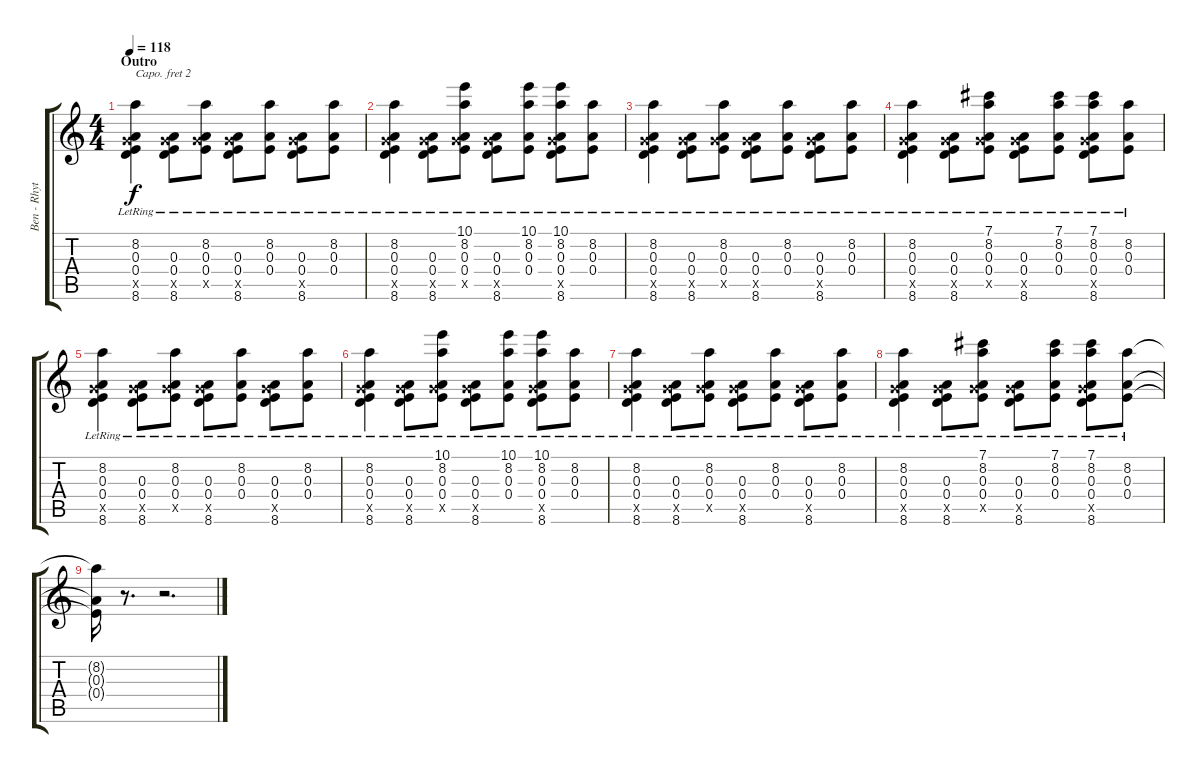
\track ("Ben - Rhythm Guitar" "Ben - Rhyt") {instrument acousticguitarsteel}
\staff {score tabs}
\capo 2
\tuning (E4 B3 G3 D3 A2 E2) {hide}
\ts (4 4)
\section ("" "Outro")
\tempo 118
\clef g2
\ks c
(8.2{lr} 0.3{lr} 0.4{lr} 8.5{x} 8.6{lr}).4{dy f} (0.3{lr} 0.4{lr} 8.5{x} 8.6{lr}).8 (8.2{lr} 0.3{lr} 0.4{lr} 8.5{x}).8 (0.3{lr} 0.4{lr} 8.5{x} 8.6{lr}).8 (8.2{lr} 0.3{lr} 0.4{lr}).8 (0.3{lr} 0.4{lr} 8.5{x} 8.6{lr}).8 (8.2{lr} 0.3{lr} 0.4{lr}).8 |
(8.2{lr} 0.3{lr} 0.4{lr} 8.5{x} 8.6{lr}).4 (0.3{lr} 0.4{lr} 8.5{x} 8.6{lr}).8 (10.1{lr} 8.2{lr} 0.3{lr} 0.4{lr} 8.5{x}).8 (0.3{lr} 0.4{lr} 8.5{x} 8.6{lr}).8 (10.1{lr} 8.2{lr} 0.3{lr} 0.4{lr}).8 (10.1{lr} 8.2{lr} 0.3{lr} 0.4{lr} 8.5{x} 8.6{lr}).8 (8.2{lr} 0.3{lr} 0.4{lr}).8 |
(8.2{lr} 0.3{lr} 0.4{lr} 8.5{x} 8.6{lr}).4 (0.3{lr} 0.4{lr} 8.5{x} 8.6{lr}).8 (8.2{lr} 0.3{lr} 0.4{lr} 8.5{x}).8 (0.3{lr} 0.4{lr} 8.5{x} 8.6{lr}).8 (8.2{lr} 0.3{lr} 0.4{lr}).8 (0.3{lr} 0.4{lr} 8.5{x} 8.6{lr}).8 (8.2{lr} 0.3{lr} 0.4{lr}).8 |
(8.2{lr} 0.3{lr} 0.4{lr} 8.5{x} 8.6{lr}).4 (0.3{lr} 0.4{lr} 8.5{x} 8.6{lr}).8 (7.1{lr} 8.2{lr} 0.3{lr} 0.4{lr} 8.5{x}).8 (0.3{lr} 0.4{lr} 8.5{x} 8.6{lr}).8 (7.1{lr} 8.2{lr} 0.3{lr} 0.4{lr}).8 (7.1{lr} 8.2{lr} 0.3{lr} 0.4{lr} 8.5{x} 8.6{lr}).8 (8.2{lr} 0.3{lr} 0.4{lr}).8 |
(8.2{lr} 0.3{lr} 0.4{lr} 8.5{x} 8.6{lr}).4 (0.3{lr} 0.4{lr} 8.5{x} 8.6{lr}).8 (8.2{lr} 0.3{lr} 0.4{lr} 8.5{x}).8 (0.3{lr} 0.4{lr} 8.5{x} 8.6{lr}).8 (8.2{lr} 0.3{lr} 0.4{lr}).8 (0.3{lr} 0.4{lr} 8.5{x} 8.6{lr}).8 (8.2{lr} 0.3{lr} 0.4{lr}).8 |
(8.2{lr} 0.3{lr} 0.4{lr} 8.5{x} 8.6{lr}).4 (0.3{lr} 0.4{lr} 8.5{x} 8.6{lr}).8 (10.1{lr} 8.2{lr} 0.3{lr} 0.4{lr} 8.5{x}).8 (0.3{lr} 0.4{lr} 8.5{x} 8.6{lr}).8 (10.1{lr} 8.2{lr} 0.3{lr} 0.4{lr}).8 (10.1{lr} 8.2{lr} 0.3{lr} 0.4{lr} 8.5{x} 8.6{lr}).8 (8.2{lr} 0.3{lr} 0.4{lr}).8 |
(8.2{lr} 0.3{lr} 0.4{lr} 8.5{x} 8.6{lr}).4 (0.3{lr} 0.4{lr} 8.5{x} 8.6{lr}).8 (8.2{lr} 0.3{lr} 0.4{lr} 8.5{x}).8 (0.3{lr} 0.4{lr} 8.5{x} 8.6{lr}).8 (8.2{lr} 0.3{lr} 0.4{lr}).8 (0.3{lr} 0.4{lr} 8.5{x} 8.6{lr}).8 (8.2{lr} 0.3{lr} 0.4{lr}).8 |
(8.2{lr} 0.3{lr} 0.4{lr} 8.5{x} 8.6{lr}).4 (0.3{lr} 0.4{lr} 8.5{x} 8.6{lr}).8 (7.1{lr} 8.2{lr} 0.3{lr} 0.4{lr} 8.5{x}).8 (0.3{lr} 0.4{lr} 8.5{x} 8.6{lr}).8 (7.1{lr} 8.2{lr} 0.3{lr} 0.4{lr}).8 (7.1{lr} 8.2{lr} 0.3{lr} 0.4{lr} 8.5{x} 8.6{lr}).8 (8.2{lr} 0.3{lr} 0.4{lr}).8 |
(8.2{t} 0.3{t} 0.4{t}).16 r.8{d} r.2{d}
